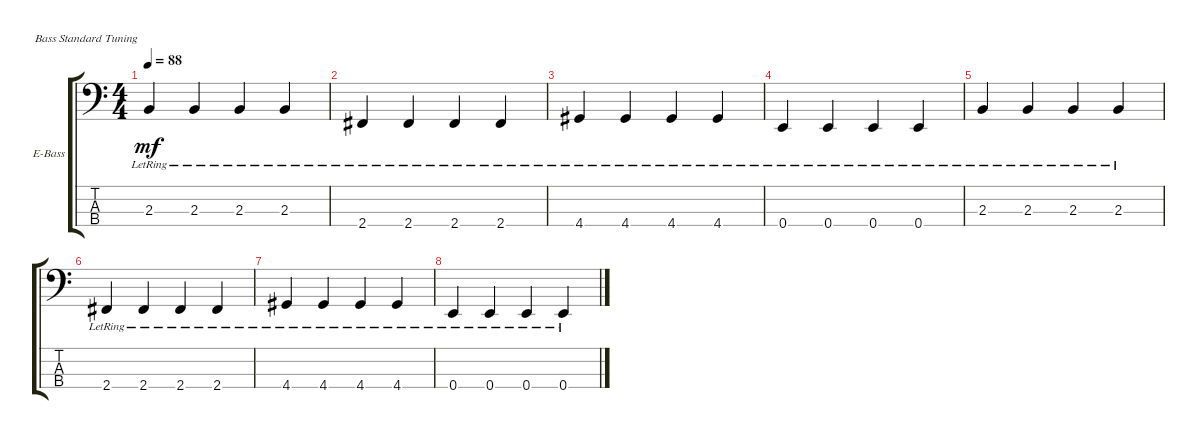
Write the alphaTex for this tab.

\defaultSystemsLayout 4
\bracketExtendMode groupsimilarinstruments
\firstSystemTrackNameOrientation horizontal
\otherSystemsTrackNameOrientation horizontal
\track ("Electric Bass" "E-Bass") {instrument electricbassfinger}
\staff {score tabs}
\tuning (G2 D2 A1 E1)
\ts (4 4)
\tempo 88
\clef f4
\ks c
2.3{lr}.4{dy mf} 2.3{lr}.4 2.3{lr}.4 2.3{lr}.4 |
2.4{lr}.4 2.4{lr}.4 2.4{lr}.4 2.4{lr}.4 |
4.4{lr}.4 4.4{lr}.4 4.4{lr}.4 4.4{lr}.4 |
0.4{lr}.4 0.4{lr}.4 0.4{lr}.4 0.4{lr}.4 |
2.3{lr}.4 2.3{lr}.4 2.3{lr}.4 2.3{lr}.4 |
2.4{lr}.4 2.4{lr}.4 2.4{lr}.4 2.4{lr}.4 |
4.4{lr}.4 4.4{lr}.4 4.4{lr}.4 4.4{lr}.4 |
0.4{lr}.4 0.4{lr}.4 0.4{lr}.4 0.4{lr}.4
